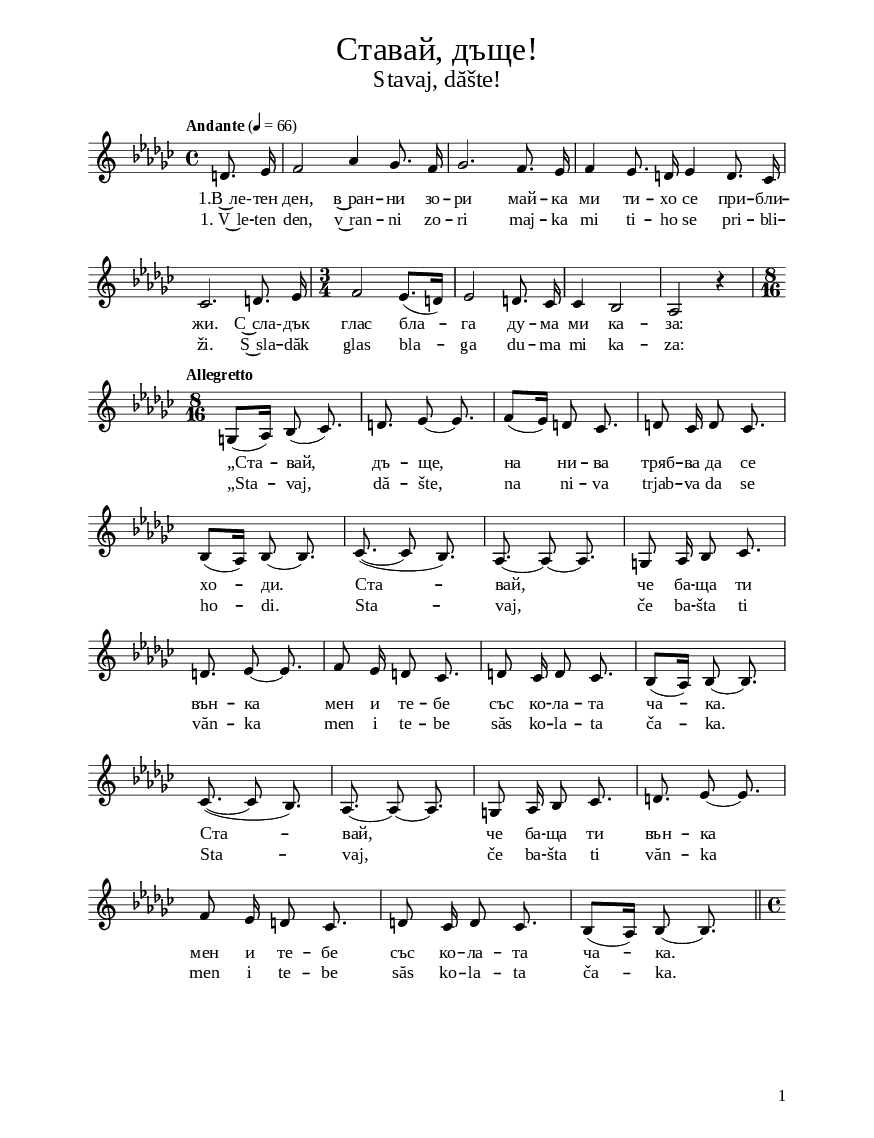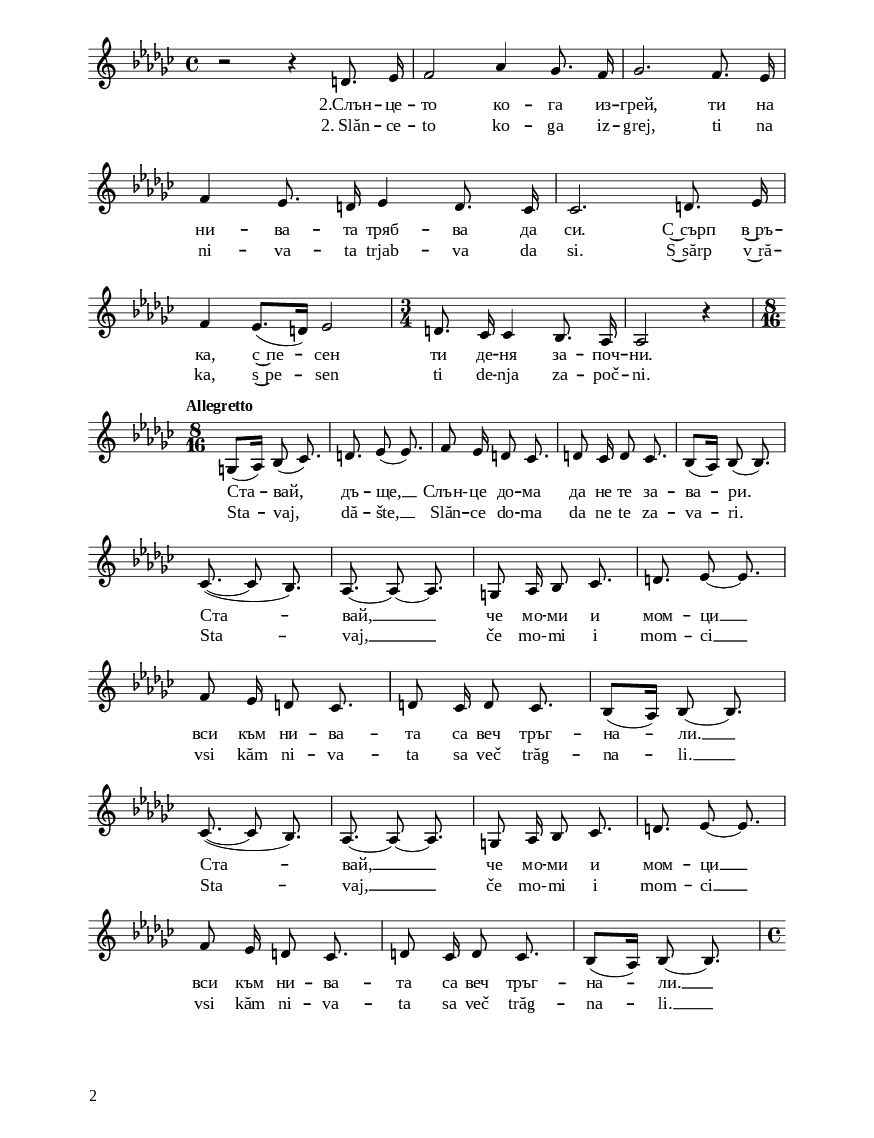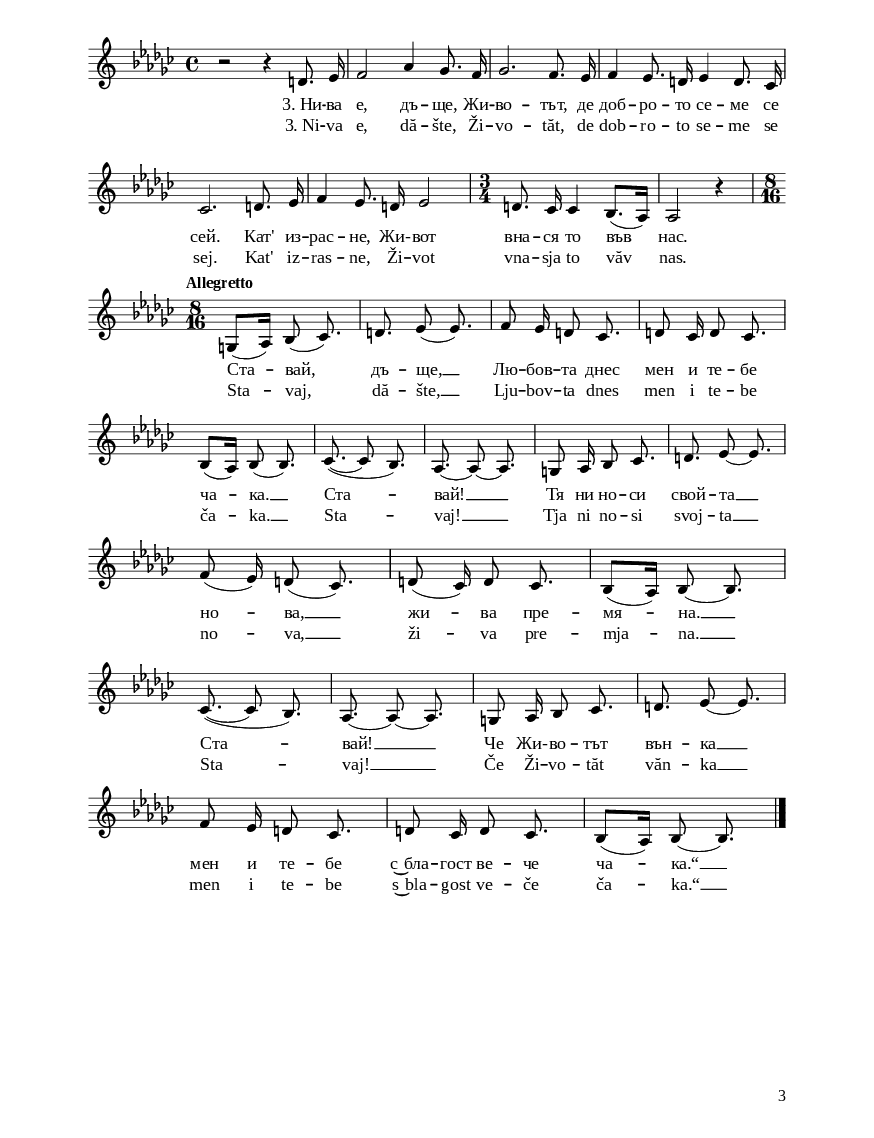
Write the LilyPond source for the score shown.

\version "2.24.1"

% include paper part and global functions
\include "include/globals.ily"

"rightBraces018" = \markup {
  \column {
    % repeat braces
    \translate #'(0 . -12.6 )
    \right-brace #18

    \translate #'(0 . -22.4 )
    \right-brace #18


  }
  \column {
    % repeat numbers
    \translate #'(0 . -13.2 )
    2

    \translate #'(0 . -24.2 )
    2


  }
}

\bookpart {
  \label #'ref142
  \tocItem \markup "Ставай, дъще! – Stavaj, dăšte!"
  \include "include/bookpart-paper.ily"
  \score {
    \include "include/score-layout.ily"


    \new Voice \absolute {
      \clef treble

      \key es \minor

      \time 4/4
      \tempoFunc "Andante" 4 "66"
      \autoBeamOff 
      \partial 4
      d'8. es'16 | % 2
      f'2 as'4 ges'8. f'16 | ges'2. f'8.es'16 | f'4 es'8.  d'16  es'4 d'8. ces'16 | \break
      ces'2. d'8. es'16 | \time 3/4 f'2 es'8. [( d'16 )] | % 7
      es'2  d'8. ces'16 | % 8
      ces'4 bes2 | % 9
      as2 r4 \break |
      \time 8/16  |
      \tempo "Allegretto" g8 [( as16 )] bes8 ( ces'8. ) | % 11
      d'8. es'8 ~ es'8. | % 12
      f'8 [( es'16 )] d'8 ces'8. | % 13
      d'8 ces'16 d'8 ces'8. \break | % 14
      bes8 [( as16 )] bes8 ~ bes8. | % 15
      ces'8. ( ~ ces'8 bes8. ) | % 16
      as8. ~ as8 ~ as8. | % 17
      g8 as16 bes8 ces'8. \break | % 18
      d'8. es'8 ~ es'8. | % 19
      f'8 es'16 d'8 ces'8. |
      d'8 ces'16 d'8 ces'8. | % 21
      bes8 [( as16 )] bes8 ~ bes8. \break | % 22
      ces'8. ( ~ ces'8 bes8. ) | % 23
      as8. ~ as8 ~ as8. | % 24
      g8 as16 bes8 ces'8. | % 25
      d'8. es'8 ~ es'8. \break | % 26
      f'8 es'16 d'8 ces'8. | % 27
      d'8 ces'16 d'8 ces'8. | % 28
      bes8 [(as16) ] bes8 ~ bes8. \bar "||" \break
      \time 4/4 r2 r4 d'8. es'16 | f'2 as'4 ges'8. f'16 | 
      ges'2. f'8.es'16 | \break
      
       f'4 es'8. d'16  es'4 d'8. ces'16 |
      ces'2. d'8. es'16 | \break
       f'4 es'8. [(d'16 ) ]es'2 | 
      \time 3/4 d'8. ces'16 ces'4 bes8. as16 | as2 r4 | \break
      
      \time 8/16 \tempo "Allegretto" g8 [(as16 )] bes8 (ces'8. ) | d'8. es'8 (es'8.) |
      
      f'8 es'16  d'8 ces'8. | d'8 ces'16 d'8 ces'8. | bes8 [(as16)] bes8 (bes8.) \break

      ces'8. ( ~ ces'8 bes8. ) |
      as8. ~ as8 ~ as8. | % 24
      g8 as16 bes8 ces'8. | % 25
      d'8. es'8 ~ es'8. \break |
      f'8 es'16 d'8 ces'8. | % 27
      d'8 ces'16 d'8 ces'8. | % 28
      bes8 [( as16 )] bes8 ~ bes8. | \break
      ces'8. ( ~ ces'8 bes8. ) |
      as8. ~ as8 ~ as8. | % 24
      g8 as16 bes8 ces'8. | % 25
      d'8. es'8 ~ es'8. \break |
      f'8 es'16 d'8 ces'8. | % 27
      d'8 ces'16 d'8 ces'8. | % 28
      bes8 [( as16 )] bes8 ~ bes8. | \break

      \pageBreak

      \time 4/4 r2 r4  d'8. es'16 | f'2 as'4 ges'8. f'16 |
      ges'2. f'8.es'16 | f'4 es'8. d'16  es'4 d'8. ces'16 | \break
      ces'2. d'8. es'16 |
      f'4 es'8. d'16  es'2 |
      \time 3/4 d'8. ces'16 ces'4 bes8. [(as16) ] | as2 r4 | \break
      \time 8/16 \tempo "Allegretto" g8 [(as16 )] bes8 (ces'8. ) | d'8. es'8 (es'8.) |  f'8 es'16 d'8 ces'8. | d'8 ces'16 d'8 ces'8. | \break  bes8 [(as16)] bes8 (bes8.) 

      ces'8. ( ~ ces'8 bes8. ) |
      as8. ~ as8 ~ as8. | % 24
      g8 as16 bes8 ces'8. | % 25
      d'8. es'8 ~ es'8. \break |
      f'8 (es'16) d'8 ( ces'8.) | % 27
      d'8 (ces'16) d'8 ces'8. | % 28
      bes8 [( as16 )] bes8 ~ bes8. | \break
      ces'8. ( ~ ces'8 bes8. ) |
      as8. ~ as8 ~ as8. | % 24
      g8 as16 bes8 ces'8. | % 25
      d'8. es'8 ~ es'8. \break |
      f'8 es'16 d'8 ces'8. | % 27
      d'8 ces'16 d'8 ces'8. | % 28
      bes8 [( as16 )] bes8 ~ bes8. | \break \bar "|."
    }


    \addlyrics {
      "1.В~ле-" -- тен
      ден, в~ран -- ни зо -- ри май -- ка ми ти -- хо се при --
      бли -- жи. "С~сла-" -- дък глас бла -- га ду -- ма ми
      ка -- за: „Ста -- вай, дъ -- ще, на ни -- ва
      тряб -- ва да се хо -- ди. Ста -- вай, че ба --
      ща ти вън -- ка мен и те -- бе със ко -- ла --
      та ча -- ка. Ста -- вай, че ба -- ща ти вън --
      ка мен и те -- бе със ко -- ла -- та ча --
      ка. 
      
      "2.Слън" -- це -- то ко -- га из -- грей,
      ти на ни -- ва -- та тряб -- ва да си.
      "С~сърп" в~ръ -- ка, с~пе -- сен ти
      де -- ня за -- поч -- ни. Ста -- вай, дъ -- ще, __
      "Слън-" -- це до -- ма да не те за -- ва -- ри.
      Ста -- вай, __ че мо -- ми и мом -- ци __ вси към ни -- ва -- та са веч тръг -- на -- ли. __
      Ста -- вай, __ че мо -- ми и мом -- ци __ вси към ни -- ва -- та са веч тръг -- на -- ли. __

      "3. Ни" -- ва е, дъ -- ще, Жи -- во -- тът,
      де доб -- ро -- то се -- ме се сей.
      Кат' из -- рас -- не, "Жи-" -- вот вна -- ся
      то във нас. Ста -- вай, дъ -- ще, __
      Лю -- бов -- та днес мен и те -- бе ча -- ка. __
      Ста -- вай! __ Тя ни но -- си
      свой -- та __ но -- ва, __ жи -- ва пре -- мя -- на. __
      Ста -- вай! __ Че "Жи-" -- во -- тът вън -- ка __ мен
      и те -- бе с~бла -- гост ве -- че ча -- ка.“ __

    }

\addlyrics {
      "1. V~le" -- ten
      den, v~ran -- ni zo -- ri maj -- ka mi ti -- ho se pri --
      bli -- ži. "S~sla" -- dăk glas bla -- ga du -- ma mi
      ka -- za: „Sta -- vaj, dă -- šte, na ni -- va
      trjab -- va da se ho -- di. Sta -- vaj, če ba --
      šta ti văn -- ka men i te -- be săs ko -- la --
      ta ča -- ka. Sta -- vaj, če ba -- šta ti văn --
      ka men i te -- be săs ko -- la -- ta ča --
      ka. 
      
      "2. Slăn" -- ce -- to ko -- ga iz -- grej,
      ti na ni -- va -- ta trjab -- va da si.
      "S~sărp" v~ră -- ka, s~pe -- sen ti
      de -- nja za -- poč -- ni. Sta -- vaj, dă -- šte, __
      Slăn -- ce do -- ma da ne te za -- va -- ri.
      Sta -- vaj, __ če "mo-" -- mi i mom -- ci __ vsi kăm ni -- va -- ta sa več trăg -- na -- li. __
      Sta -- vaj, __ če "mo-" -- mi i mom -- ci __ vsi kăm ni -- va -- ta sa več trăg -- na -- li. __

      "3. Ni" -- va e, dă -- šte, Ži -- vo -- tăt,
      de dob -- ro -- to se -- me se sej.
      Kat' iz -- ras -- ne, Ži -- vot vna -- sja
      to văv nas. Sta -- vaj, dă -- šte, __
      Lju -- bov -- ta dnes men i te -- be ča -- ka. __
      Sta -- vaj! __ Tja ni no -- si
      svoj -- ta __ no -- va, __ ži -- va pre -- mja -- na. __
      Sta -- vaj! __ Če Ži -- vo -- tăt văn -- ka __ men
      i te -- be s~bla -- gost ve -- če ča -- ka.“ __

    }


    \header {
      title = \titleFunc "Ставай, дъще!" "Stavaj, dăšte!"
    }

    \midi{}



  } % score




\pageBreak

  % include foreign translation(s) of the song
  \version "2.24.1"

\markup \fill-line { \fontsize #deTitleFontSize "Steh' auf, Tochter!" }
\markup \null
\markup \null

\markup \fontsize #deCoupletFontSize {
  \hspace #2
  \override #`(baseline-skip . ,deCoupletBaselineSkip)
  \column {
    \line { 1. An einem Sommertag, in der frühen Morgenröte, }

    \line { "   " näherte sich mir meine Mutter leise.}

    \line { "   "Mit süßer Stimme sagte sie mir ein gütiges Wort:}

    \line { "   " „Stehe auf, Tochter, }

    \line { "   " weil auf den Acker gegangen werden soll.}

    \line { "   "Stehe auf, }

    \line { "   " weil dein Vater draußen auf mich und auf dich mit dem Gespann wartet.“}
    \line { " "}

    \line { 2. Wenn die Sonne aufgeht, }
    \line { "   "sollst du auf dem Acker sein.}
    \line { "   " Mit der Sichel in der Hand und mit einem Lied begrüße den Tag.}
    \line { "   "Stehe auf, meine Tochter, }
    \line { "   "damit die Sonne dich nicht im Hause findet.}
    \line { "   "Stehe auf, meine Tochter, }
    \line { "   "weil alle Mädchen und Jungen schon zum Acker aufgebrochen sind.}
    \line { " "}

    \line { 3. Der Acker, meine Tochter, ist das Leben,}

    \line { "   "wo der gute Samen gesät wird.}

    \line { "   "Wenn er gedeiht, dann trägt er Leben in uns hinein.}

    \line { "   "Stehe auf, Tochter, }

    \line { "   " die Liebe wartet heute auf mich und auf dich.}

    \line { "   "Stehe auf, }

    \line { "   " sie bringt uns ihr neues, lebendiges Gewand.}

    \line { "   "Stehe auf, }

    \line { "   "weil das Leben draußen schon auf mich und auf dich mit Güte wartet.}
  }
}


} % bookpart
